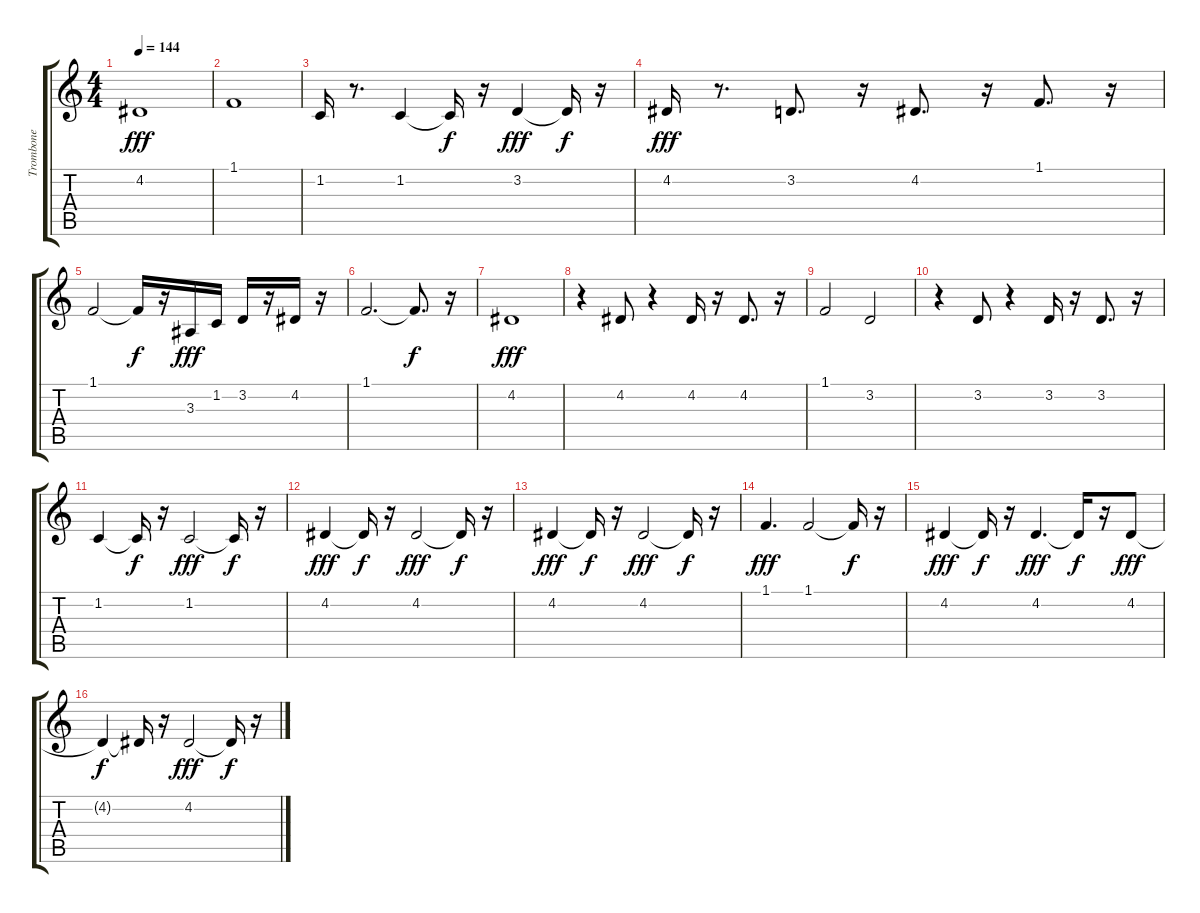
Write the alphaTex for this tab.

\track ("Trombone" "Trombone") {instrument trombone}
\staff {score tabs}
\tuning (E4 B3 G3 D3 A2 E2) {hide}
\ts (4 4)
\tempo 144
\clef g2
\ks c
4.2.1{dy fff} |
1.1.1 |
1.2.16 r.8{d} 1.2.4 1.2{t}.16{dy f} r.16 3.2.4{dy fff} 3.2{t}.16{dy f} r.16 |
4.2.16{dy fff} r.8{d} 3.2.8{d} r.16 4.2.8{d} r.16 1.1.8{d} r.16 |
1.1.2 1.1{t}.16{dy f} r.16 3.3.16{dy fff} 1.2.16 3.2.16 r.16 4.2.16 r.16 |
1.1.2{d} 1.1{t}.8{d dy f} r.16 |
4.2.1{dy fff} |
r.4 4.2.8 r.4 4.2.16 r.16 4.2.8{d} r.16 |
1.1.2 3.2.2 |
r.4 3.2.8 r.4 3.2.16 r.16 3.2.8{d} r.16 |
1.2.4 1.2{t}.16{dy f} r.16 1.2.2{dy fff} 1.2{t}.16{dy f} r.16 |
4.2.4{dy fff} 4.2{t}.16{dy f} r.16 4.2.2{dy fff} 4.2{t}.16{dy f} r.16 |
4.2.4{dy fff} 4.2{t}.16{dy f} r.16 4.2.2{dy fff} 4.2{t}.16{dy f} r.16 |
1.1.4{d dy fff} 1.1.2 1.1{t}.16{dy f} r.16 |
4.2.4{dy fff} 4.2{t}.16{dy f} r.16 4.2.4{d dy fff} 4.2{t}.16{dy f} r.16 4.2.8{dy fff} |
4.2{t}.4{dy f} 4.2{t}.16 r.16 4.2.2{dy fff} 4.2{t}.16{dy f} r.16
